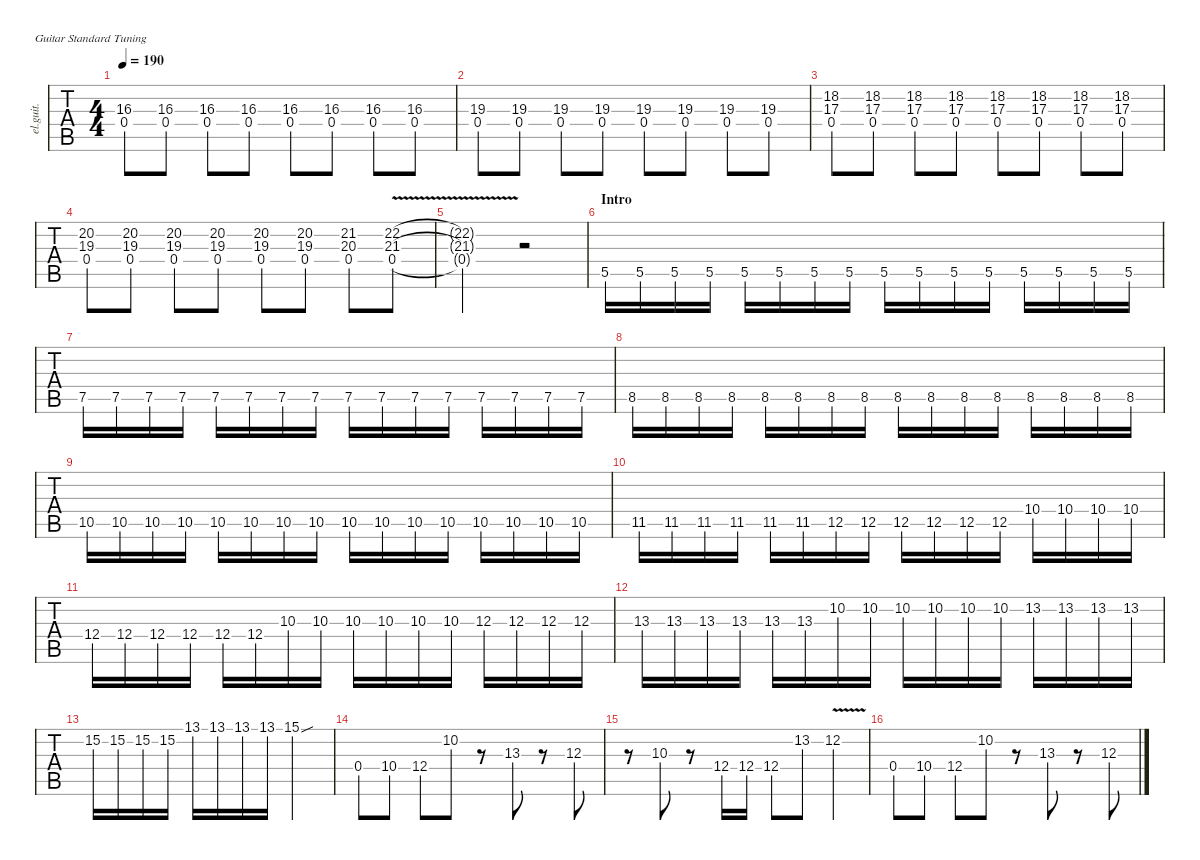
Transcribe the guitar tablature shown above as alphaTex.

\defaultSystemsLayout 4
\hideDynamics
\bracketExtendMode nobrackets
\track ("後藤ひとり" "el.guit.") {solo instrument electricguitarclean}
\staff {tabs}
\tuning (E4 B3 G3 D3 A2 E2)
\ts (4 4)
\tempo 190
\clef g2
\ks c
(16.3 0.4).8{dy mf beam Down} (16.3 0.4).8{beam Down} (16.3 0.4).8{beam Down} (16.3 0.4).8{beam Down} (16.3 0.4).8{beam Down} (16.3 0.4).8{beam Down} (16.3 0.4).8{beam Down} (16.3 0.4).8{beam Down} |
(19.3 0.4).8{beam Down} (19.3 0.4).8{beam Down} (19.3 0.4).8{beam Down} (19.3 0.4).8{beam Down} (19.3 0.4).8{beam Down} (19.3 0.4).8{beam Down} (19.3 0.4).8{beam Down} (19.3 0.4).8{beam Down} |
(18.2 17.3 0.4).8{beam Down} (18.2 17.3 0.4).8{beam Down} (18.2 17.3 0.4).8{beam Down} (18.2 17.3 0.4).8{beam Down} (18.2 17.3 0.4).8{beam Down} (18.2 17.3 0.4).8{beam Down} (18.2 17.3 0.4).8{beam Down} (18.2 17.3 0.4).8{beam Down} |
(0.4 19.3 20.2).8{beam Down} (0.4 19.3 20.2).8{beam Down} (0.4 19.3 20.2).8{beam Down} (0.4 19.3 20.2).8{beam Down} (0.4 19.3 20.2).8{beam Down} (0.4 19.3 20.2).8{beam Down} (0.4 20.3{acc #} 21.2{acc #}).8{beam Down} (0.4{v} 21.3 22.2).8{beam Down} |
(22.2{t} 21.3{t} 0.4{t}).2{beam Down} r.2{beam Down} |
\section ("" "Intro")
5.5.16{beam Up} 5.5.16{beam Up} 5.5.16{beam Up} 5.5.16{beam Up} 5.5.16{beam Up} 5.5.16{beam Up} 5.5.16{beam Up} 5.5.16{beam Up} 5.5.16{beam Up} 5.5.16{beam Up} 5.5.16{beam Up} 5.5.16{beam Up} 5.5.16{beam Up} 5.5.16{beam Up} 5.5.16{beam Up} 5.5.16{beam Up} |
7.5.16{beam Up} 7.5.16{beam Up} 7.5.16{beam Up} 7.5.16{beam Up} 7.5.16{beam Up} 7.5.16{beam Up} 7.5.16{beam Up} 7.5.16{beam Up} 7.5.16{beam Up} 7.5.16{beam Up} 7.5.16{beam Up} 7.5.16{beam Up} 7.5.16{beam Up} 7.5.16{beam Up} 7.5.16{beam Up} 7.5.16{beam Up} |
8.5.16{beam Up} 8.5.16{beam Up} 8.5.16{beam Up} 8.5.16{beam Up} 8.5.16{beam Up} 8.5.16{beam Up} 8.5.16{beam Up} 8.5.16{beam Up} 8.5.16{beam Up} 8.5.16{beam Up} 8.5.16{beam Up} 8.5.16{beam Up} 8.5.16{beam Up} 8.5.16{beam Up} 8.5.16{beam Up} 8.5.16{beam Up} |
10.5.16{beam Up} 10.5.16{beam Up} 10.5.16{beam Up} 10.5.16{beam Up} 10.5.16{beam Up} 10.5.16{beam Up} 10.5.16{beam Up} 10.5.16{beam Up} 10.5.16{beam Up} 10.5.16{beam Up} 10.5.16{beam Up} 10.5.16{beam Up} 10.5.16{beam Up} 10.5.16{beam Up} 10.5.16{beam Up} 10.5.16{beam Up} |
11.5{acc #}.16{beam Up} 11.5{acc #}.16{beam Up} 11.5{acc #}.16{beam Up} 11.5{acc #}.16{beam Up} 11.5{acc #}.16{beam Up} 11.5{acc #}.16{beam Up} 12.5.16{beam Up} 12.5.16{beam Up} 12.5.16{beam Up} 12.5.16{beam Up} 12.5.16{beam Up} 12.5.16{beam Up} 10.4.16{beam Down} 10.4.16{beam Down} 10.4.16{beam Down} 10.4.16{beam Down} |
12.4.16{beam Down} 12.4.16{beam Down} 12.4.16{beam Down} 12.4.16{beam Down} 12.4.16{beam Down} 12.4.16{beam Down} 10.3.16{beam Down} 10.3.16{beam Down} 10.3.16{beam Down} 10.3.16{beam Down} 10.3.16{beam Down} 10.3.16{beam Down} 12.3.16{beam Down} 12.3.16{beam Down} 12.3.16{beam Down} 12.3.16{beam Down} |
13.3{acc #}.16{beam Down} 13.3{acc #}.16{beam Down} 13.3{acc #}.16{beam Down} 13.3{acc #}.16{beam Down} 13.3{acc #}.16{beam Down} 13.3{acc #}.16{beam Down} 10.2.16{beam Down} 10.2.16{beam Down} 10.2.16{beam Down} 10.2.16{beam Down} 10.2.16{beam Down} 10.2.16{beam Down} 13.2.16{beam Down} 13.2.16{beam Down} 13.2.16{beam Down} 13.2.16{beam Down} |
15.2.16{beam Down} 15.2.16{beam Down} 15.2.16{beam Down} 15.2.16{beam Down} 13.1.16{beam Down} 13.1.16{beam Down} 13.1.16{beam Down} 13.1.16{beam Down} 15.1{sou}.2{beam Down} |
0.4.8{beam Up} 10.4.8{beam Up} 12.4.8{beam Down} 10.2.8{beam Down} r.8{beam Down} 13.3{acc #}.8{beam Down} r.8{beam Down} 12.3.8{beam Down} |
r.8{beam Down} 10.3.8{beam Down} r.8{beam Down} 12.4.16{beam Down} 12.4.16{beam Down} 12.4.8{beam Down} 13.2.8{beam Down} 12.2{v}.4{beam Down} |
0.4.8{beam Up} 10.4.8{beam Up} 12.4.8{beam Down} 10.2.8{beam Down} r.8{beam Down} 13.3{acc #}.8{beam Down} r.8{beam Down} 12.3.8{beam Down}
